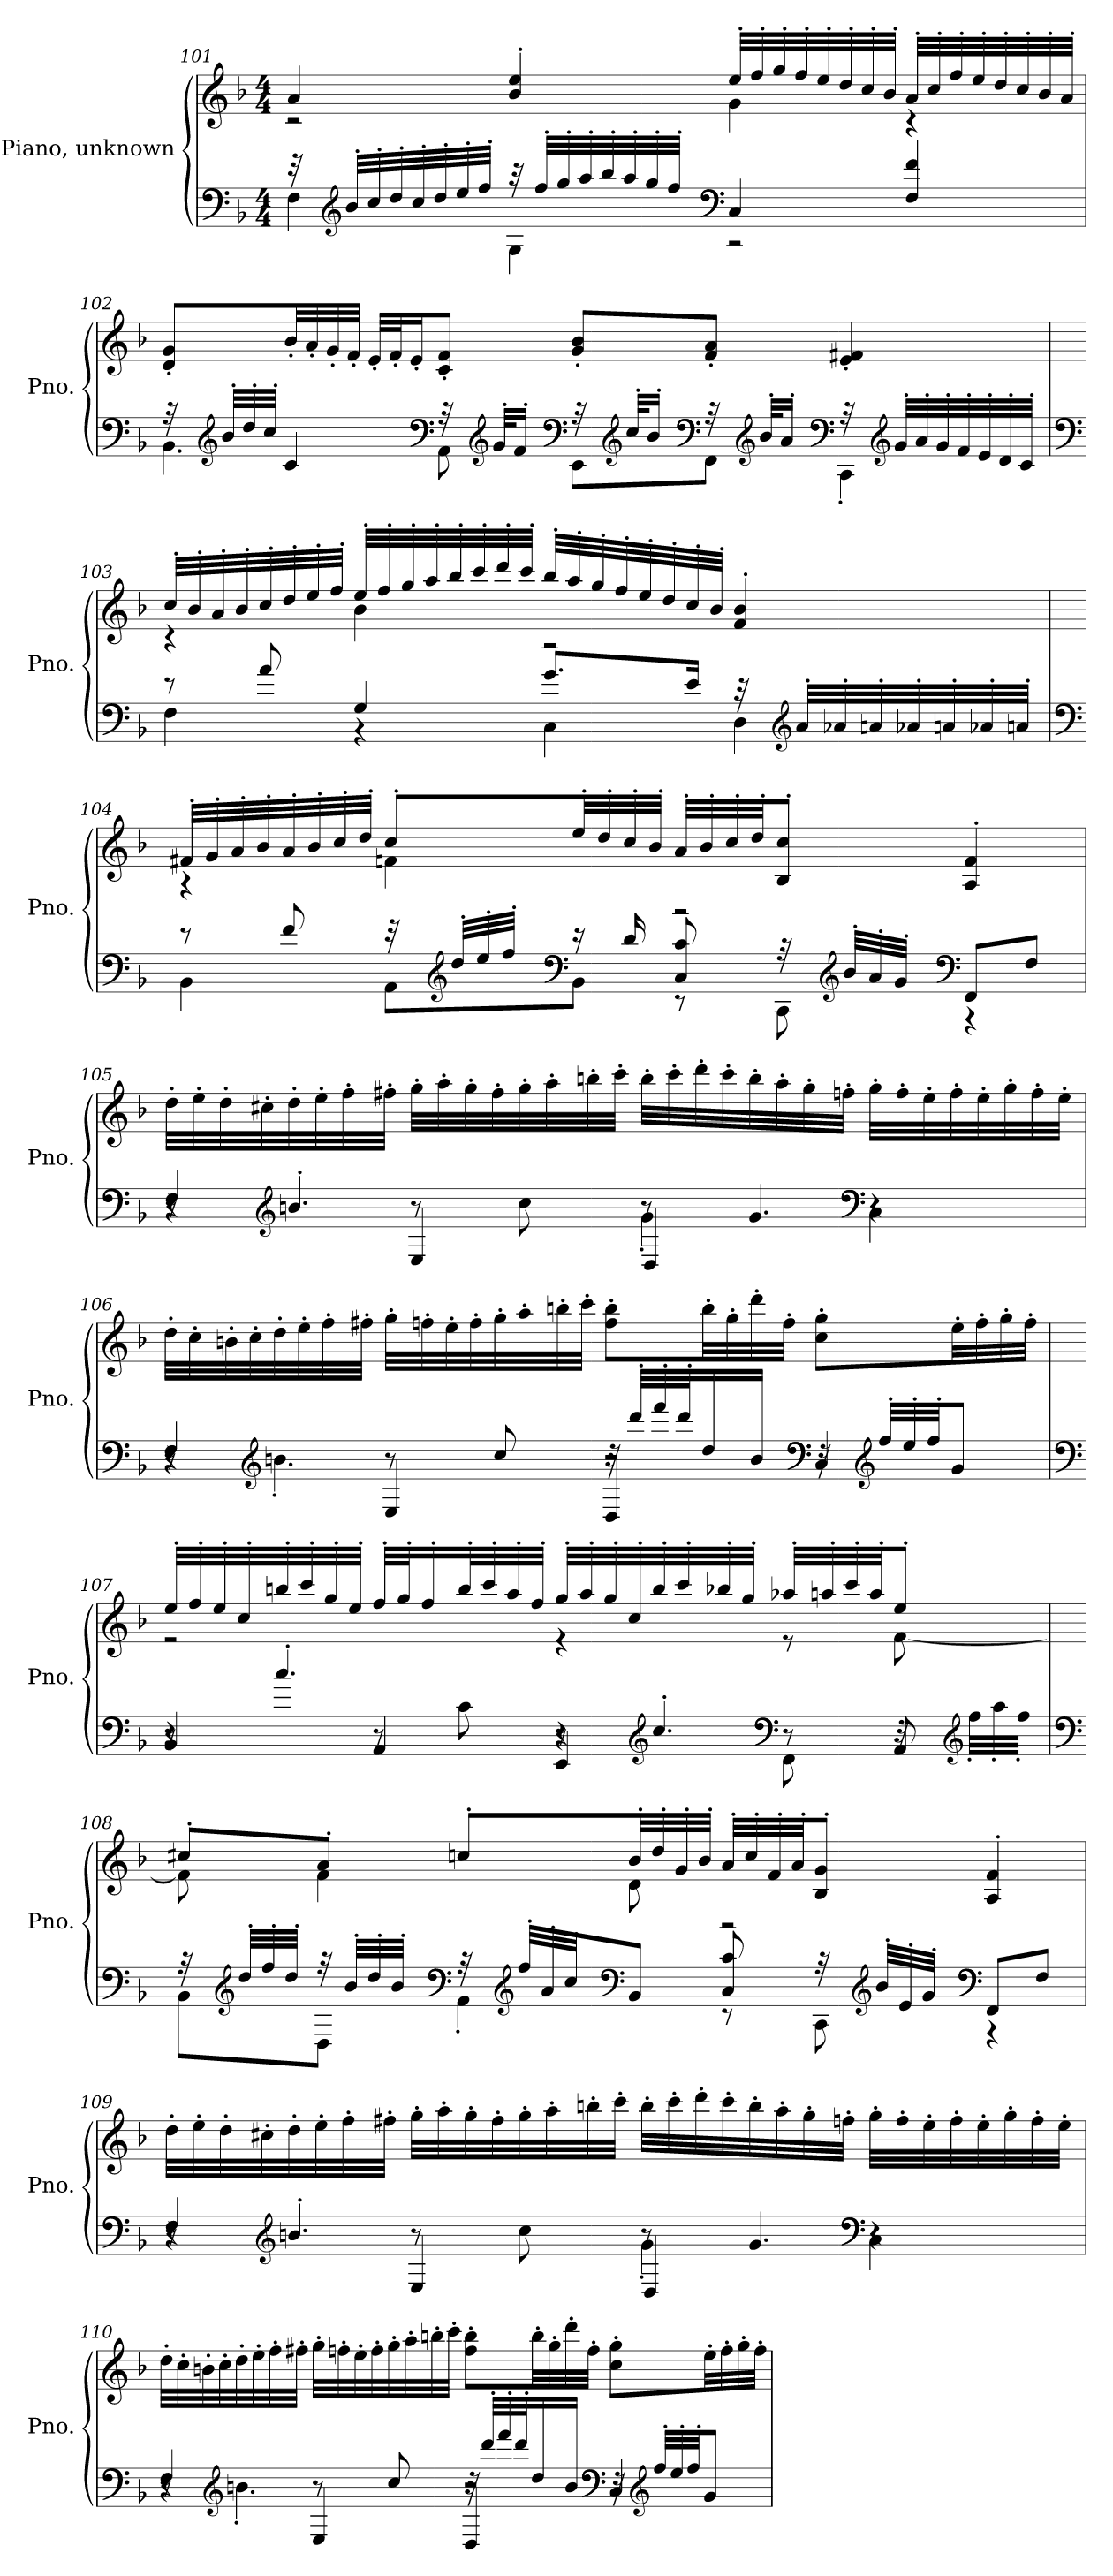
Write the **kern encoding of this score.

**kern	**kern
*part1	*part1
*staff2	*staff1
*I"Piano, unknown	*
*I'Pno.	*
!!LO:LB:g=z
*clefF4	*clefG2
*k[b-]	*k[b-]
*M4/4	*M4/4
=101	=101
*^	*^
32r	4F\	4a/	2r
*clefG2	*	*	*
32b-'/LLL	.	.	.
32cc'/	.	.	.
32dd'/	.	.	.
32cc'/	.	.	.
32dd'/	.	.	.
32ee'/	.	.	.
32ff'/JJJ	.	.	.
32r	4G\	4b-/' 4ee/'	.
32ff'/LLL	.	.	.
32gg'/	.	.	.
32aa'/	.	.	.
32bb-'/	.	.	.
32aa'/	.	.	.
32gg'/	.	.	.
32ff'/JJJ	.	.	.
*clefF4	*	*	*
4C/	2r	32ee'/LLL	4g\
.	.	32ff'/	.
.	.	32gg'/	.
.	.	32ff'/	.
.	.	32ee'/	.
.	.	32dd'/	.
.	.	32cc'/	.
.	.	32b-'/JJJ	.
4F/ 4f/	.	32a'/LLL	4r
.	.	32cc'/	.
.	.	32ff'/	.
.	.	32ee'/	.
.	.	32dd'/	.
.	.	32cc'/	.
.	.	32b-'/	.
.	.	32a'/JJJ	.
*	*	*v	*v
!!LO:PB:g=z
=102	=102	=102
32r	4.BB-\	8d/' 8g/'L
*clefG2	*	*
32b-'/LLL	.	.
32dd'/	.	.
32cc'/JJJ	.	.
4c/	.	32b-'/LL
.	.	32a'/
.	.	32g'/
.	.	32f'/JJJ
.	.	32e'/LLL
.	.	32f'/J
.	.	16e'/J
*clefF4	*	*
32r	8AA\	8c/' 8f/'J
*clefG2	*	*
32g'/KLL	.	.
16f'/JJ	.	.
*clefF4	*	*
32r	8EE\L	8g/' 8b-/'L
*clefG2	*	*
32cc'/KLL	.	.
16b-'/JJ	.	.
*clefF4	*	*
32r	8FF\J	8f/' 8a/'J
*clefG2	*	*
32b-'/KLL	.	.
16a'/JJ	.	.
*clefF4	*	*
32r	4CC'\	4e/' 4f#X/'
*clefG2	*	*
32g'/LLL	.	.
32a'/	.	.
32g'/	.	.
32f'/	.	.
32e'/	.	.
32d'/	.	.
32c'/JJJ	.	.
!!LO:LB:g=z
=103	=103	=103
*clefF4	*	*
*	*	*^
8r	4F\	32cc'/LLL	4r
.	.	32b-'/	.
.	.	32a'/	.
.	.	32b-'/	.
8a/	.	32cc'/	.
.	.	32dd'/	.
.	.	32ee'/	.
.	.	32ff'/JJJ	.
4G/	4r	32ee'/LLL	4b-\
.	.	32ff'/	.
.	.	32gg'/	.
.	.	32aa'/	.
.	.	32bb-'/	.
.	.	32ccc'/	.
.	.	32ddd'/	.
.	.	32ccc'/JJJ	.
8.g/L	4C\	32bb-'/LLL	2r
.	.	32aa'/	.
.	.	32gg'/	.
.	.	32ff'/	.
.	.	32ee'/	.
.	.	32dd'/	.
16e/Jk	.	32cc'/	.
.	.	32b-'/JJJ	.
32r	4D\	4f/' 4b-/'	.
*clefG2	*	*	*
32a'/LLL	.	.	.
32a-X'/	.	.	.
32an'/	.	.	.
32a-X'/	.	.	.
32an'/	.	.	.
32a-X'/	.	.	.
32an'/JJJ	.	.	.
!!LO:LB:g=z	!!
=104	=104	=104	=104
*clefF4	*	*	*
8r	4BB-\	32f#X'/LLL	4r
.	.	32g'/	.
.	.	32a'/	.
.	.	32b-'/	.
8f/	.	32a'/	.
.	.	32b-'/	.
.	.	32cc'/	.
.	.	32dd'/JJJ	.
32r	8AA\L	8cc'/L	4fn\
*clefG2	*	*	*
32dd'/LLL	.	.	.
32ee'/	.	.	.
32ff'/JJJ	.	.	.
*clefF4	*	*	*
16r	8BB-\J	32ee'/LL	.
.	.	32dd'/	.
16d/	.	32cc'/	.
.	.	32b-'/JJJ	.
8C/ 8c/	8r	32a'/LLL	2r
.	.	32b-'/	.
.	.	32cc'/	.
.	.	32dd'/JJ	.
32r	8CC\	8B-/' 8cc/'J	.
*clefG2	*	*	*
32b-'/LLL	.	.	.
32a'/	.	.	.
32g'/JJJ	.	.	.
*clefF4	*	*	*
8FF/L	4r	4A/' 4f/'	.
8F/J	.	.	.
*	*	*v	*v
!!LO:LB:g=z
=105	=105	=105
*	*^	*
8r	4r	4F/	32dd'\LLL
.	.	.	32ee'\
.	.	.	32dd'\
.	.	.	32cc#X'\
*clefG2	*	*	*
4.bn'/	.	.	32dd'\
.	.	.	32ee'\
.	.	.	32ff'\
.	.	.	32ff#X'\JJJ
.	8r	4E/	32gg'\LLL
.	.	.	32aa'\
.	.	.	32gg'\
.	.	.	32ff#'\
.	8cc\	.	32gg'\
.	.	.	32aa'\
.	.	.	32bbn'\
.	.	.	32ccc'\JJJ
8r	4g'\	4D/	32bb'\LLL
.	.	.	32ccc'\
.	.	.	32ddd'\
.	.	.	32ccc'\
4.g/	.	.	32bb'\
.	.	.	32aa'\
.	.	.	32gg'\
.	.	.	32ffn'\JJJ
*clefF4	*	*	*
.	4C\	4r	32gg'\LLL
.	.	.	32ff'\
.	.	.	32ee'\
.	.	.	32ff'\
.	.	.	32ee'\
.	.	.	32gg'\
.	.	.	32ff'\
.	.	.	32ee'\JJJ
!!LO:LB:g=z
=106	=106	=106	=106
4r	8r	4F/	32dd'\LLL
.	.	.	32cc'\
.	.	.	32bn'\
.	.	.	32cc'\
*clefG2	*	*	*
.	4.bn'\	.	32dd'\
.	.	.	32ee'\
.	.	.	32ff'\
.	.	.	32ff#X'\JJJ
8r	.	4E/	32gg'\LLL
.	.	.	32ffn'\
.	.	.	32ee'\
.	.	.	32ff'\
8cc/	.	.	32gg'\
.	.	.	32aa'\
.	.	.	32bbn'\
.	.	.	32ccc'\JJJ
32r	2r	4D/	8ff\' 8bb\'L
32ddd'/LLL	.	.	.
32fff'/	.	.	.
32ddd'/J	.	.	.
16dd/	.	.	32bb'\LL
.	.	.	32gg'\
16b/JJ	.	.	32ddd'\
.	.	.	32ff'\JJJ
*clefF4	*	*	*
32r	.	4C/	8cc\' 8gg\'L
*clefG2	*	*	*
32ff'/LLL	.	.	.
32ee'/	.	.	.
32ff'/JJ	.	.	.
8g/J	.	.	32ee'\LL
.	.	.	32ff'\
.	.	.	32gg'\
.	.	.	32ff'\JJJ
!!LO:LB:g=z
=107	=107	=107	=107
*clefF4	*	*	*
*	*	*	*^
8r	4r	4BB-/	32ee'/LLL	2r
.	.	.	32ff'/	.
.	.	.	32ee'/	.
.	.	.	32cc'/	.
4.cc'/	.	.	32bbn'/	.
.	.	.	32ccc'/	.
.	.	.	32gg'/	.
.	.	.	32ee'/JJJ	.
.	8r	4AA/	32ff'/LLL	.
.	.	.	32gg'/J	.
.	.	.	16ff'/	.
.	8c\	.	32bb'/L	.
.	.	.	32ccc'/	.
.	.	.	32aa'/	.
.	.	.	32ff'/JJJ	.
8r	4r	4EE/	32gg'/LLL	4r
.	.	.	32aa'/	.
.	.	.	32gg'/	.
.	.	.	32cc'/	.
*clefG2	*	*	*	*
4.cc'/	.	.	32bb'/	.
.	.	.	32ccc'/	.
.	.	.	32bb-X'/	.
.	.	.	32gg'/JJJ	.
*clefF4	*	*	*	*
.	8FF\	8r	32aa-X'/LLL	8r
.	.	.	32aan'/	.
.	.	.	32ccc'/	.
.	.	.	32aa'/JJ	.
.	32r	8AA/	8ee'/J	[8f\
*clefG2	*	*	*	*
.	32ff'\LLL	.	.	.
.	32aa'\	.	.	.
.	32ff'\JJJ	.	.	.
*v	*v	*v	*	*
!!LO:PB:g=z	!!
=108	=108	=108
*clefF4	*	*
*^	*	*
32r	8BB-\L	8cc#X'/L	8f\]
*clefG2	*	*	*
32dd'/LLL	.	.	.
32ff'/	.	.	.
32dd'/JJJ	.	.	.
32r	8D\J	8a'/J	4f\
32b-'/LLL	.	.	.
32dd'/	.	.	.
32b-'/JJJ	.	.	.
*clefF4	*	*	*
32r	4AA'\	8ccn'/L	.
*clefG2	*	*	*
32ff'/LLL	.	.	.
32a'/	.	.	.
32cc'/JJ	.	.	.
*clefF4	*	*	*
8BB-/J	.	32b-'/LL	8d\
.	.	32dd'/	.
.	.	32g'/	.
.	.	32b-'/JJJ	.
8C/ 8c/	8r	32a'/LLL	2r
.	.	32cc'/	.
.	.	32f'/	.
.	.	32a'/JJ	.
32r	8CC\	8B-/' 8g/'J	.
*clefG2	*	*	*
32b-'/LLL	.	.	.
32e'/	.	.	.
32g'/JJJ	.	.	.
*clefF4	*	*	*
8FF/L	4r	4A/' 4f/'	.
8F/J	.	.	.
*	*	*v	*v
!!LO:LB:g=z
=109	=109	=109
*	*^	*
8r	4r	4F/	32dd'\LLL
.	.	.	32ee'\
.	.	.	32dd'\
.	.	.	32cc#X'\
*clefG2	*	*	*
4.bn'/	.	.	32dd'\
.	.	.	32ee'\
.	.	.	32ff'\
.	.	.	32ff#X'\JJJ
.	8r	4E/	32gg'\LLL
.	.	.	32aa'\
.	.	.	32gg'\
.	.	.	32ff#'\
.	8cc\	.	32gg'\
.	.	.	32aa'\
.	.	.	32bbn'\
.	.	.	32ccc'\JJJ
8r	4g'\	4D/	32bb'\LLL
.	.	.	32ccc'\
.	.	.	32ddd'\
.	.	.	32ccc'\
4.g/	.	.	32bb'\
.	.	.	32aa'\
.	.	.	32gg'\
.	.	.	32ffn'\JJJ
*clefF4	*	*	*
.	4C\	4r	32gg'\LLL
.	.	.	32ff'\
.	.	.	32ee'\
.	.	.	32ff'\
.	.	.	32ee'\
.	.	.	32gg'\
.	.	.	32ff'\
.	.	.	32ee'\JJJ
!!LO:LB:g=z
=110	=110	=110	=110
4r	8r	4F/	32dd'\LLL
.	.	.	32cc'\
.	.	.	32bn'\
.	.	.	32cc'\
*clefG2	*	*	*
.	4.bn'\	.	32dd'\
.	.	.	32ee'\
.	.	.	32ff'\
.	.	.	32ff#X'\JJJ
8r	.	4E/	32gg'\LLL
.	.	.	32ffn'\
.	.	.	32ee'\
.	.	.	32ff'\
8cc/	.	.	32gg'\
.	.	.	32aa'\
.	.	.	32bbn'\
.	.	.	32ccc'\JJJ
32r	2r	4D/	8ff\' 8bb\'L
32ddd'/LLL	.	.	.
32fff'/	.	.	.
32ddd'/J	.	.	.
16dd/	.	.	32bb'\LL
.	.	.	32gg'\
16b/JJ	.	.	32ddd'\
.	.	.	32ff'\JJJ
*clefF4	*	*	*
32r	.	4C/	8cc\' 8gg\'L
*clefG2	*	*	*
32ff'/LLL	.	.	.
32ee'/	.	.	.
32ff'/JJ	.	.	.
8g/J	.	.	32ee'\LL
.	.	.	32ff'\
.	.	.	32gg'\
.	.	.	32ff'\JJJ
*v	*v	*v	*
=	=
*-	*-
